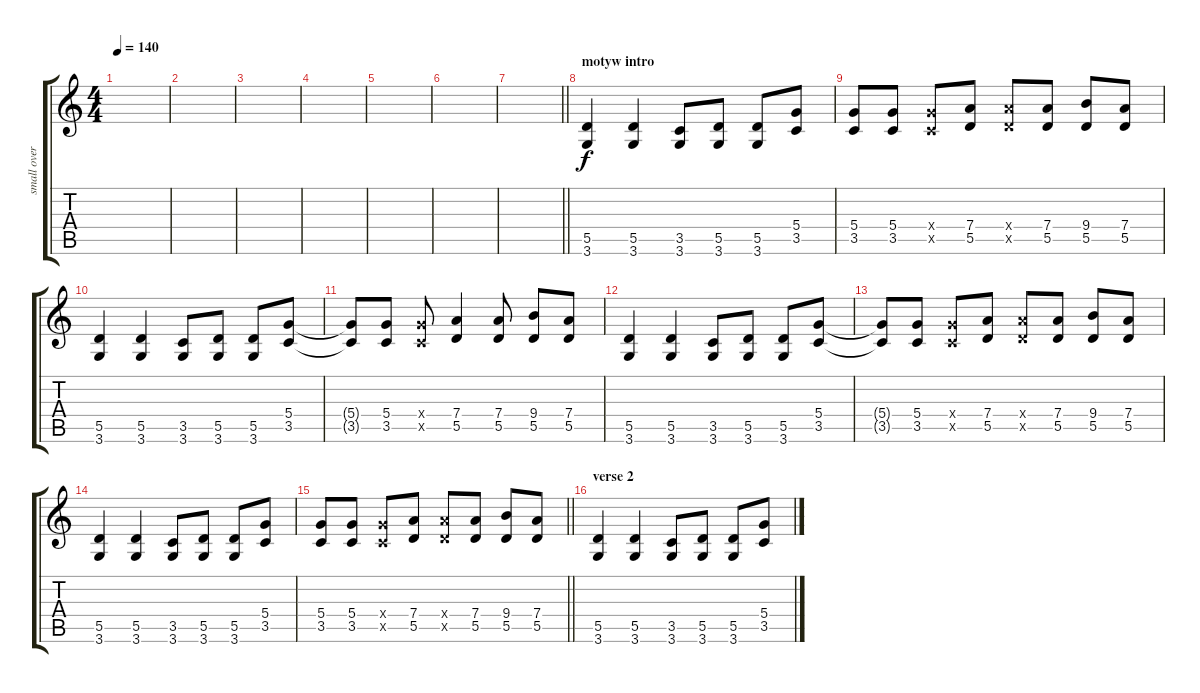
\track ("small overdrive to rythme" "small over") {instrument overdrivenguitar}
\staff {score tabs}
\tuning (E4 B3 G3 D3 A2 E2) {hide}
\ts (4 4)
\tempo 140
\clef g2
\ks c
|
|
|
|
|
|
\barLineRight lightlight
|
\section ("" "motyw intro")
(5.5 3.6).4 (5.5 3.6).4 (3.5 3.6).8 (5.5 3.6).8 (5.5 3.6).8 (5.4 3.5).8 |
(5.4 3.5).8 (5.4 3.5).8 (5.4{x} 3.5{x}).8 (7.4 5.5).8 (7.4{x} 5.5{x}).8 (7.4 5.5).8 (9.4 5.5).8 (7.4 5.5).8 |
(5.5 3.6).4 (5.5 3.6).4 (3.5 3.6).8 (5.5 3.6).8 (5.5 3.6).8 (5.4 3.5).8 |
(5.4{t} 3.5{t}).8 (5.4 3.5).8 (5.4{x} 3.5{x}).8 (7.4 5.5).4 (7.4 5.5).8 (9.4 5.5).8 (7.4 5.5).8 |
(5.5 3.6).4 (5.5 3.6).4 (3.5 3.6).8 (5.5 3.6).8 (5.5 3.6).8 (5.4 3.5).8 |
(5.4{t} 3.5{t}).8 (5.4 3.5).8 (5.4{x} 3.5{x}).8 (7.4 5.5).8 (7.4{x} 5.5{x}).8 (7.4 5.5).8 (9.4 5.5).8 (7.4 5.5).8 |
(5.5 3.6).4 (5.5 3.6).4 (3.5 3.6).8 (5.5 3.6).8 (5.5 3.6).8 (5.4 3.5).8 |
\barLineRight lightlight
(5.4 3.5).8 (5.4 3.5).8 (5.4{x} 3.5{x}).8 (7.4 5.5).8 (7.4{x} 5.5{x}).8 (7.4 5.5).8 (9.4 5.5).8 (7.4 5.5).8 |
\section ("" "verse 2")
(5.5 3.6).4 (5.5 3.6).4 (3.5 3.6).8 (5.5 3.6).8 (5.5 3.6).8 (5.4 3.5).8
